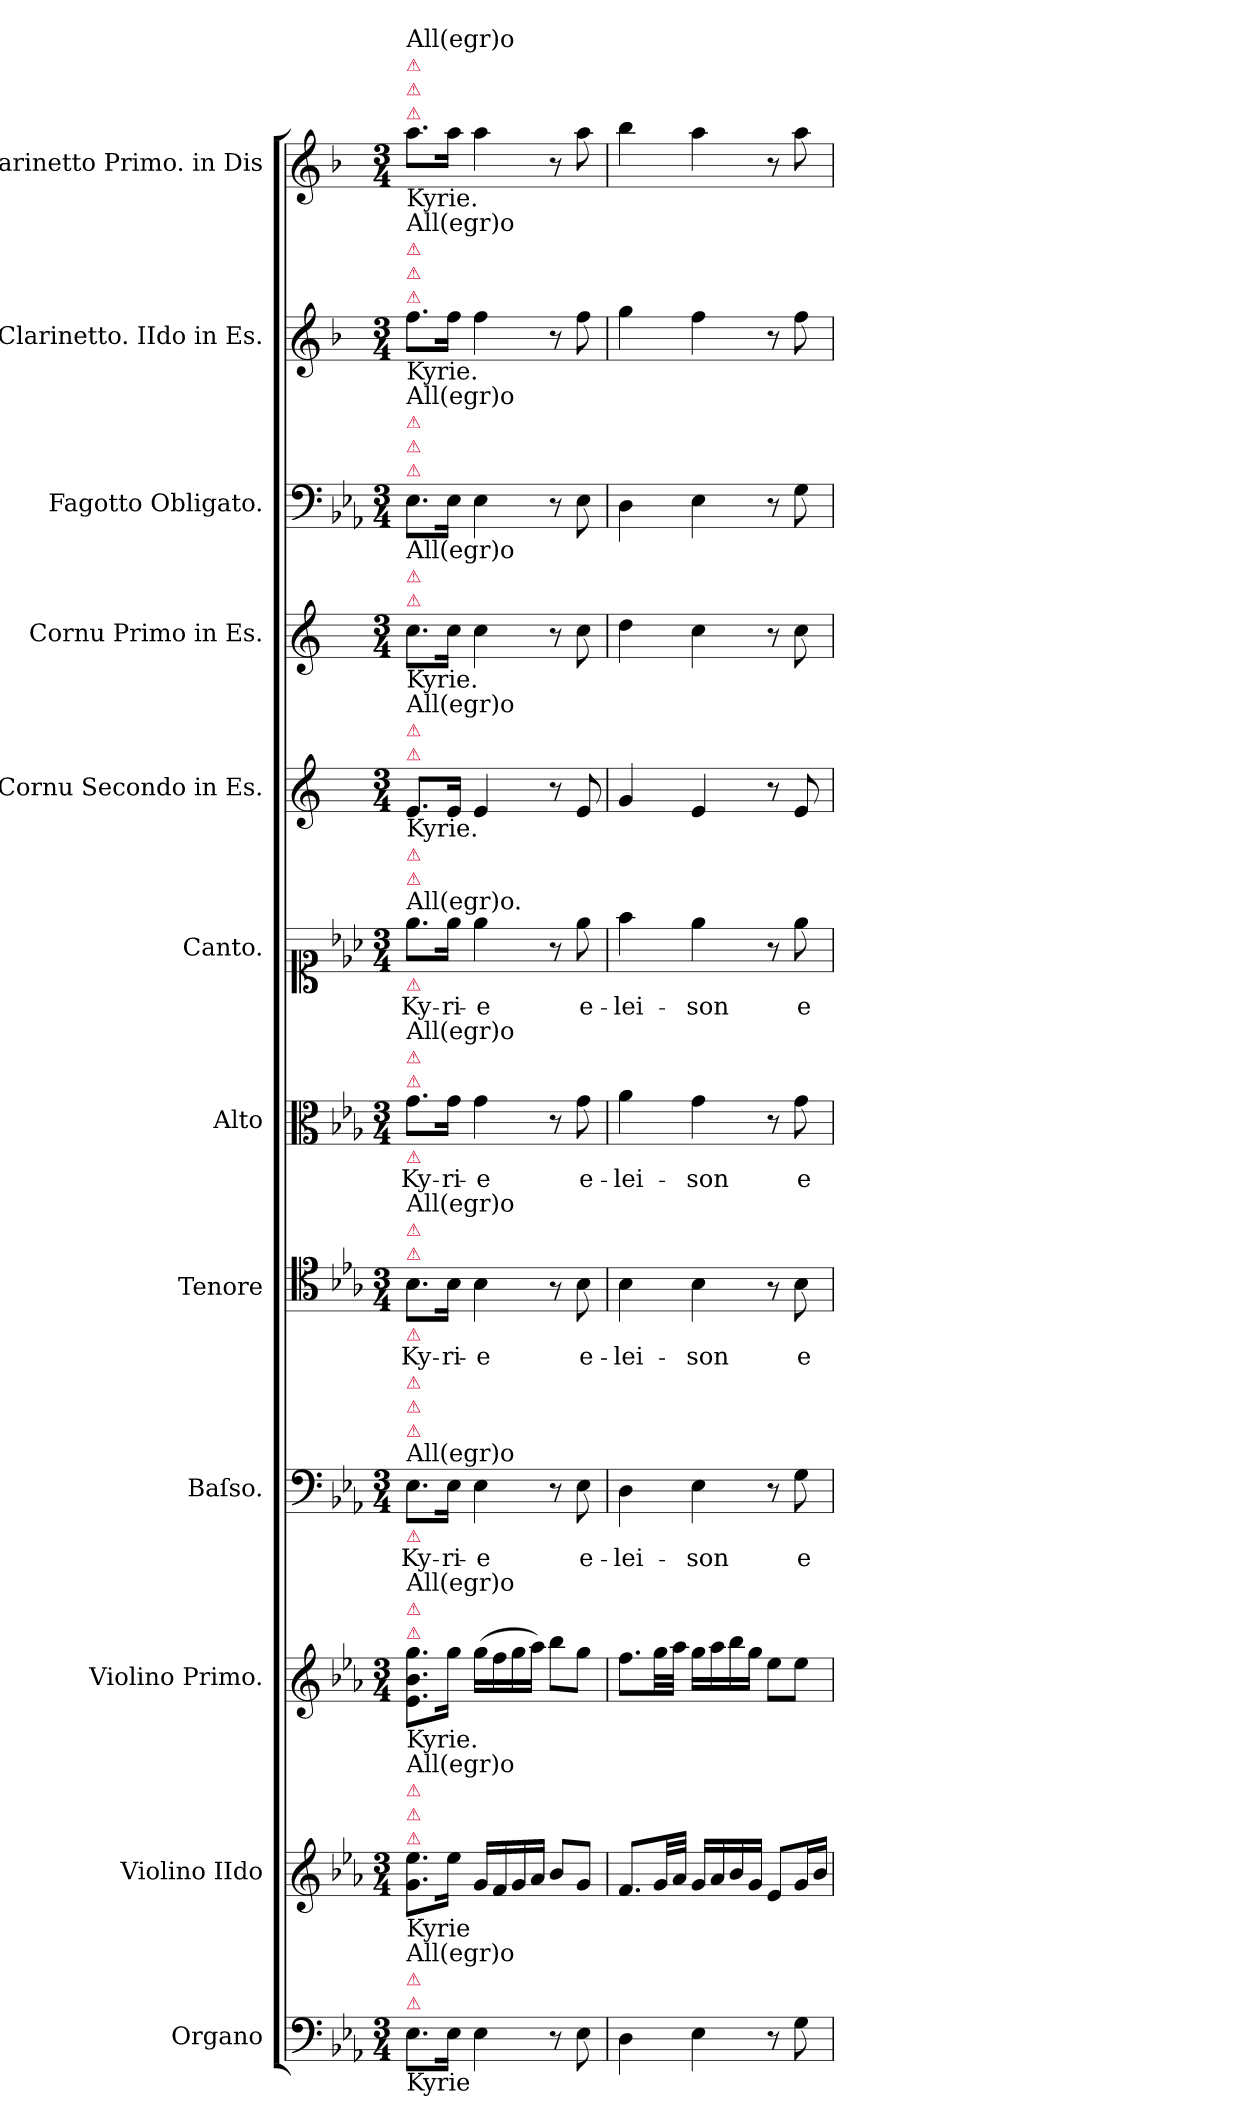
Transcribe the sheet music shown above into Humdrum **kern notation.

**kern	**kern	**dynam	**kern	**dynam	**kern	**text	**kern	**text	**kern	**text	**kern	**text	**kern	**dynam	**kern	**dynam	**kern	**dynam	**kern	**dynam	**kern	**dynam
*part12	*part11	*part11	*part10	*part10	*part9	*part9	*part8	*part8	*part7	*part7	*part6	*part6	*part5	*part5	*part4	*part4	*part3	*part3	*part2	*part2	*part1	*part1
*staff12	*staff11	*staff11	*staff10	*staff10	*staff9	*staff9	*staff8	*staff8	*staff7	*staff7	*staff6	*staff6	*staff5	*staff5	*staff4	*staff4	*staff3	*staff3	*staff2	*staff2	*staff1	*staff1
*I"Organo	*I"Violino IIdo	*	*I"Violino Primo.	*	*I"Baſso.	*	*I"Tenore	*	*I"Alto	*	*I"Canto.	*	*I"Cornu Secondo in Es.	*	*I"Cornu Primo in Es.	*	*I"Fagotto Obligato.	*	*I"Clarinetto. IIdo in Es.	*	*I"Clarinetto Primo. in Dis	*
*I'org	*I'vl II	*	*I'vl I	*	*I'B	*	*I'T	*	*I'A	*	*	*	*I'cor 2 in E♭	*	*I'cor 1 in E♭	*	*I'fag	*	*I'cl 2 in E♭	*	*I'cl 2 in E♭	*
*clefF4	*clefG2	*	*clefG2	*	*clefF4	*	*clefC4	*	*clefC3	*	*clefC1	*	*clefG2	*	*clefG2	*	*clefF4	*	*clefG2	*	*clefG2	*
*	*	*	*	*	*	*	*	*	*	*	*	*	*ITrd5c9	*	*ITrd5c9	*	*	*	*ITrd1c2	*	*ITrd1c2	*
*k[b-e-a-]	*k[b-e-a-]	*	*k[b-e-a-]	*	*k[b-e-a-]	*	*k[b-e-a-]	*	*k[b-e-a-]	*	*k[b-e-a-]	*	*k[b-e-a-]	*	*k[b-e-a-]	*	*k[b-e-a-]	*	*k[b-e-a-]	*	*k[b-e-a-]	*
*M3/4	*M3/4	*	*M3/4	*	*M3/4	*	*M3/4	*	*M3/4	*	*M3/4	*	*M3/4	*	*M3/4	*	*M3/4	*	*M3/4	*	*M3/4	*
=1	=1	=1	=1	=1	=1	=1	=1	=1	=1	=1	=1	=1	=1	=1	=1	=1	=1	=1	=1	=1	=1	=1
!	!	!	!	!	!	!	!	!	!	!	!	!	!	!	!	!	!	!	!	!	!LO:TX:a:color=crimson:t=⚠	!
!	!	!	!	!	!	!	!	!	!	!	!	!	!	!	!	!	!	!	!	!	!LO:TX:a:color=crimson:t=⚠	!
!	!	!	!	!	!	!	!	!	!	!	!	!	!	!	!	!	!	!	!	!	!LO:TX:a:color=crimson:t=⚠	!
!	!	!	!	!	!	!	!	!	!	!	!	!	!	!	!	!	!	!	!	!	!LO:TX:b:t=Kyrie.	!
!	!	!	!	!	!	!	!	!	!	!	!	!	!	!	!	!	!	!	!	!	!LO:TX:a:t=All(egr)o	!
!	!	!	!	!	!	!	!	!	!	!	!	!	!	!	!	!	!	!	!LO:TX:a:color=crimson:t=⚠	!	!	!
!	!	!	!	!	!	!	!	!	!	!	!	!	!	!	!	!	!	!	!LO:TX:a:color=crimson:t=⚠	!	!	!
!	!	!	!	!	!	!	!	!	!	!	!	!	!	!	!	!	!	!	!LO:TX:a:color=crimson:t=⚠	!	!	!
!	!	!	!	!	!	!	!	!	!	!	!	!	!	!	!	!	!	!	!LO:TX:b:t=Kyrie.	!	!	!
!	!	!	!	!	!	!	!	!	!	!	!	!	!	!	!	!	!	!	!LO:TX:a:t=All(egr)o	!	!	!
!	!	!	!	!	!	!	!	!	!	!	!	!	!	!	!	!	!LO:TX:a:color=crimson:t=⚠	!	!	!	!	!
!	!	!	!	!	!	!	!	!	!	!	!	!	!	!	!	!	!LO:TX:a:color=crimson:t=⚠	!	!	!	!	!
!	!	!	!	!	!	!	!	!	!	!	!	!	!	!	!	!	!LO:TX:a:color=crimson:t=⚠	!	!	!	!	!
!	!	!	!	!	!	!	!	!	!	!	!	!	!	!	!	!	!LO:TX:a:t=All(egr)o	!	!	!	!	!
!	!	!	!	!	!	!	!	!	!	!	!	!	!	!	!LO:TX:b:t=Kyrie.	!	!	!	!	!	!	!
!	!	!	!	!	!	!	!	!	!	!	!	!	!	!	!LO:TX:a:color=crimson:t=⚠	!	!	!	!	!	!	!
!	!	!	!	!	!	!	!	!	!	!	!	!	!	!	!LO:TX:a:color=crimson:t=⚠	!	!	!	!	!	!	!
!	!	!	!	!	!	!	!	!	!	!	!	!	!	!	!LO:TX:a:t=All(egr)o	!	!	!	!	!	!	!
!	!	!	!	!	!	!	!	!	!	!	!	!	!LO:TX:b:t=Kyrie.	!	!	!	!	!	!	!	!	!
!	!	!	!	!	!	!	!	!	!	!	!	!	!LO:TX:a:color=crimson:t=⚠	!	!	!	!	!	!	!	!	!
!	!	!	!	!	!	!	!	!	!	!	!	!	!LO:TX:a:color=crimson:t=⚠	!	!	!	!	!	!	!	!	!
!	!	!	!	!	!	!	!	!	!	!	!	!	!LO:TX:a:t=All(egr)o	!	!	!	!	!	!	!	!	!
!	!	!	!	!	!	!	!	!	!	!	!LO:TX:b:color=crimson:t=⚠	!	!	!	!	!	!	!	!	!	!	!
!	!	!	!	!	!	!	!	!	!	!	!LO:TX:a:t=All(egr)o.	!	!	!	!	!	!	!	!	!	!	!
!	!	!	!	!	!	!	!	!	!	!	!LO:TX:a:color=crimson:t=⚠	!	!	!	!	!	!	!	!	!	!	!
!	!	!	!	!	!	!	!	!	!	!	!LO:TX:a:color=crimson:t=⚠	!	!	!	!	!	!	!	!	!	!	!
!	!	!	!	!	!	!	!	!	!LO:TX:b:color=crimson:t=⚠	!	!	!	!	!	!	!	!	!	!	!	!	!
!	!	!	!	!	!	!	!	!	!LO:TX:a:color=crimson:t=⚠	!	!	!	!	!	!	!	!	!	!	!	!	!
!	!	!	!	!	!	!	!	!	!LO:TX:a:color=crimson:t=⚠	!	!	!	!	!	!	!	!	!	!	!	!	!
!	!	!	!	!	!	!	!	!	!LO:TX:a:t=All(egr)o	!	!	!	!	!	!	!	!	!	!	!	!	!
!	!	!	!	!	!	!	!LO:TX:b:color=crimson:t=⚠	!	!	!	!	!	!	!	!	!	!	!	!	!	!	!
!	!	!	!	!	!	!	!LO:TX:a:color=crimson:t=⚠	!	!	!	!	!	!	!	!	!	!	!	!	!	!	!
!	!	!	!	!	!	!	!LO:TX:a:color=crimson:t=⚠	!	!	!	!	!	!	!	!	!	!	!	!	!	!	!
!	!	!	!	!	!	!	!LO:TX:a:t=All(egr)o	!	!	!	!	!	!	!	!	!	!	!	!	!	!	!
!	!	!	!	!	!LO:TX:a:t=All(egr)o	!	!	!	!	!	!	!	!	!	!	!	!	!	!	!	!	!
!	!	!	!	!	!LO:TX:b:color=crimson:t=⚠	!	!	!	!	!	!	!	!	!	!	!	!	!	!	!	!	!
!	!	!	!	!	!LO:TX:a:color=crimson:t=⚠	!	!	!	!	!	!	!	!	!	!	!	!	!	!	!	!	!
!	!	!	!	!	!LO:TX:a:color=crimson:t=⚠	!	!	!	!	!	!	!	!	!	!	!	!	!	!	!	!	!
!	!	!	!	!	!LO:TX:a:color=crimson:t=⚠	!	!	!	!	!	!	!	!	!	!	!	!	!	!	!	!	!
!	!	!	!LO:TX:a:color=crimson:t=⚠	!	!	!	!	!	!	!	!	!	!	!	!	!	!	!	!	!	!	!
!	!	!	!LO:TX:a:color=crimson:t=⚠	!	!	!	!	!	!	!	!	!	!	!	!	!	!	!	!	!	!	!
!	!	!	!LO:TX:b:t=Kyrie.	!	!	!	!	!	!	!	!	!	!	!	!	!	!	!	!	!	!	!
!	!	!	!LO:TX:a:t=All(egr)o	!	!	!	!	!	!	!	!	!	!	!	!	!	!	!	!	!	!	!
!	!LO:TX:a:color=crimson:t=⚠	!	!	!	!	!	!	!	!	!	!	!	!	!	!	!	!	!	!	!	!	!
!	!LO:TX:a:color=crimson:t=⚠	!	!	!	!	!	!	!	!	!	!	!	!	!	!	!	!	!	!	!	!	!
!	!LO:TX:a:color=crimson:t=⚠	!	!	!	!	!	!	!	!	!	!	!	!	!	!	!	!	!	!	!	!	!
!	!LO:TX:b:t=Kyrie	!	!	!	!	!	!	!	!	!	!	!	!	!	!	!	!	!	!	!	!	!
!	!LO:TX:a:t=All(egr)o	!	!	!	!	!	!	!	!	!	!	!	!	!	!	!	!	!	!	!	!	!
!LO:TX:b:t=Kyrie	!	!	!	!	!	!	!	!	!	!	!	!	!	!	!	!	!	!	!	!	!	!
!LO:TX:a:color=crimson:t=⚠	!	!	!	!	!	!	!	!	!	!	!	!	!	!	!	!	!	!	!	!	!	!
!LO:TX:a:color=crimson:t=⚠	!	!	!	!	!	!	!	!	!	!	!	!	!	!	!	!	!	!	!	!	!	!
!LO:TX:a:t=All(egr)o	!	!	!	!	!	!	!	!	!	!	!	!	!	!	!	!	!	!	!	!	!	!
!	!	!LO:DY:a	!	!LO:DY:a	!	!	!	!	!	!	!	!	!	!LO:DY:a	!	!LO:DY:a	!	!LO:DY:a	!	!LO:DY:a	!	!
8.E-\L	8.g\ 8.ee-\L	forte	8.e-\ 8.b-\ 8.gg\L	forte	8.E-\L	Ky-	8.B-\L	Ky-	8.g\L	Ky-	8.ee-\L	Ky-	8.G/L	forte	8.e-\L	forte	8.E-\L	forte	8.ee-\L	forte	8.gg\L	for.
16E-\Jk	16ee-\Jk	.	16gg\Jk	.	16E-\Jk	-ri-	16B-\Jk	-ri-	16g\Jk	-ri-	16ee-\Jk	-ri-	16G/Jk	.	16e-\Jk	.	16E-\Jk	.	16ee-\Jk	.	16gg\Jk	.
4E-\	16g/LL	.	(16gg\LL	.	4E-\	-e	4B-\	-e	4g\	-e	4ee-\	-e	4G/	.	4e-\	.	4E-\	.	4ee-\	.	4gg\	.
.	16f/	.	16ff\	.	.	.	.	.	.	.	.	.	.	.	.	.	.	.	.	.	.	.
.	16g/	.	16gg\	.	.	.	.	.	.	.	.	.	.	.	.	.	.	.	.	.	.	.
.	16a-/JJ	.	16aa-\JJ)	.	.	.	.	.	.	.	.	.	.	.	.	.	.	.	.	.	.	.
8r	8b-/L	.	8bb-\L	.	8r	.	8r	.	8r	.	8r	.	8r	.	8r	.	8r	.	8r	.	8r	.
8E-\	8g/J	.	8gg\J	.	8E-\	e-	8B-\	e-	8g\	e-	8ee-\	e-	8G/	.	8e-\	.	8E-\	.	8ee-\	.	8gg\	.
=2	=2	=2	=2	=2	=2	=2	=2	=2	=2	=2	=2	=2	=2	=2	=2	=2	=2	=2	=2	=2	=2	=2
4D\	8.f/L	.	8.ff\L	.	4D\	-lei-	4B-\	-lei-	4a-\	-lei-	4ff\	-lei-	4B-/	.	4f\	.	4D\	.	4ff\	.	4aa-\	.
.	32g/LL	.	32gg\LL	.	.	.	.	.	.	.	.	.	.	.	.	.	.	.	.	.	.	.
.	32a-/JJJ	.	32aa-\JJJ	.	.	.	.	.	.	.	.	.	.	.	.	.	.	.	.	.	.	.
4E-\	16g/LL	.	16gg\LL	.	4E-\	-son	4B-\	-son	4g\	-son	4ee-\	-son	4G/	.	4e-\	.	4E-\	.	4ee-\	.	4gg\	.
.	16a-/	.	16aa-\	.	.	.	.	.	.	.	.	.	.	.	.	.	.	.	.	.	.	.
.	16b-/	.	16bb-\	.	.	.	.	.	.	.	.	.	.	.	.	.	.	.	.	.	.	.
.	16g/JJ	.	16gg\JJ	.	.	.	.	.	.	.	.	.	.	.	.	.	.	.	.	.	.	.
8r	8e-/L	.	8ee-\L	.	8r	.	8r	.	8r	.	8r	.	8r	.	8r	.	8r	.	8r	.	8r	.
8G\	16g/L	.	8ee-\J	.	8G\	e-	8B-\	e-	8g\	e-	8ee-\	e-	8G/	.	8e-\	.	8G\	.	8ee-\	.	8gg\	.
.	16b-/JJ	.	.	.	.	.	.	.	.	.	.	.	.	.	.	.	.	.	.	.	.	.
=	=	=	=	=	=	=	=	=	=	=	=	=	=	=	=	=	=	=	=	=	=	=
*-	*-	*-	*-	*-	*-	*-	*-	*-	*-	*-	*-	*-	*-	*-	*-	*-	*-	*-	*-	*-	*-	*-
